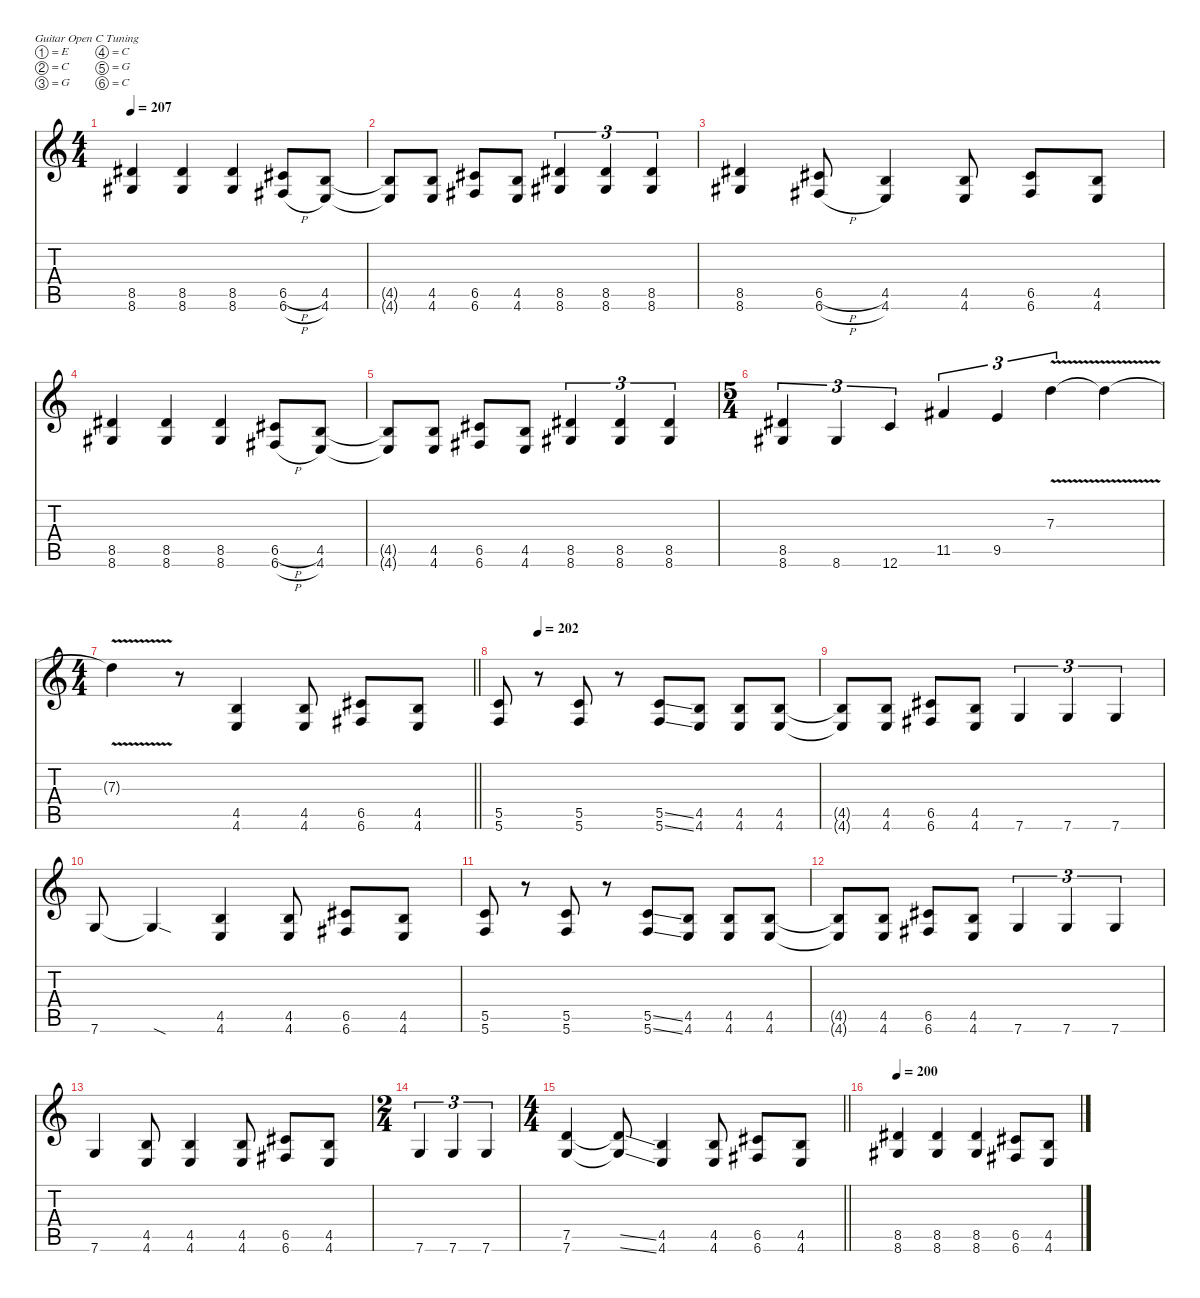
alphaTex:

\defaultSystemsLayout 4
\hideDynamics
\bracketExtendMode nobrackets
\singleTrackTrackNamePolicy hidden
\multiTrackTrackNamePolicy hidden
\firstSystemTrackNameMode fullname
\otherSystemsTrackNameOrientation horizontal
\track ("Guitar 2" "od.guit.") {defaultSystemsLayout 8 instrument overdrivenguitar}
\staff {score tabs}
\tuning (E4 C4 G3 C3 G2 C2)
\ts (4 4)
\tempo 207
\clef g2
\ks c
(8.5{acc #} 8.6{acc #}).4{dy f beam Up} (8.5{acc #} 8.6{acc #}).4{beam Up} (8.5{acc #} 8.6{acc #}).4{beam Up} (6.5{h acc #} 6.6{h acc #}).8{beam Up} (4.5 4.6).8{beam Up} |
(4.5{t} 4.6{t}).8{beam Up} (4.5 4.6).8{beam Up} (6.5{acc #} 6.6{acc #}).8{beam Up} (4.5 4.6).8{beam Up} (8.5{acc #} 8.6{acc #}).4{tu (3 2) beam Up} (8.5{acc #} 8.6{acc #}).4{tu (3 2) beam Up} (8.5{acc #} 8.6{acc #}).4{tu (3 2) beam Up} |
(8.5{acc #} 8.6{acc #}).4{beam Up} (6.5{h acc #} 6.6{h acc #}).8{beam Up} (4.5 4.6).4{beam Up} (4.5 4.6).8{beam Up} (6.5{acc #} 6.6{acc #}).8{beam Up} (4.5 4.6).8{beam Up} |
(8.5{acc #} 8.6{acc #}).4{beam Up} (8.5{acc #} 8.6{acc #}).4{beam Up} (8.5{acc #} 8.6{acc #}).4{beam Up} (6.5{h acc #} 6.6{h acc #}).8{beam Up} (4.5 4.6).8{beam Up} |
(4.5{t} 4.6{t}).8{beam Up} (4.5 4.6).8{beam Up} (6.5{acc #} 6.6{acc #}).8{beam Up} (4.5 4.6).8{beam Up} (8.5{acc #} 8.6{acc #}).4{tu (3 2) beam Up} (8.5{acc #} 8.6{acc #}).4{tu (3 2) beam Up} (8.5{acc #} 8.6{acc #}).4{tu (3 2) beam Up} |
\ts (5 4)
\beaming (8 2 2 2 4)
(8.5{acc #} 8.6{acc #}).4{tu (3 2) beam Up} 8.6{acc #}.4{tu (3 2) beam Up} 12.6.4{tu (3 2) beam Up} 11.5{acc #}.4{tu (3 2) beam Up} 9.5.4{tu (3 2) beam Up} 7.3{v}.4{tu (3 2) beam Down} 7.3{v t}.4{beam Down} |
\ts (4 4)
\beaming (8 2 2 2 2)
\barLineRight lightlight
7.3{v t}.4{beam Down} r.8{beam Down} (4.5 4.6).4{beam Up} (4.5 4.6).8{beam Up} (6.5{acc #} 6.6{acc #}).8{beam Up} (4.5 4.6).8{beam Up} |
\tempo (202 0.125)
(5.5 5.6).8{beam Up} r.8{beam Up} (5.5 5.6).8{beam Up} r.8{beam Up} (5.5{ss} 5.6{ss}).8{beam Up} (4.5 4.6).8{beam Up} (4.5 4.6).8{beam Up} (4.5 4.6).8{beam Up} |
(4.5{t} 4.6{t}).8{beam Up} (4.5 4.6).8{beam Up} (6.5{acc #} 6.6{acc #}).8{beam Up} (4.5 4.6).8{beam Up} 7.6.4{tu (3 2) beam Up} 7.6.4{tu (3 2) beam Up} 7.6.4{tu (3 2) beam Up} |
7.6.8{beam Up} 7.6{sod t}.4{beam Up} (4.5 4.6).4{beam Up} (4.5 4.6).8{beam Up} (6.5{acc #} 6.6{acc #}).8{beam Up} (4.5 4.6).8{beam Up} |
(5.5 5.6).8{beam Up} r.8{beam Up} (5.5 5.6).8{beam Up} r.8{beam Up} (5.5{ss} 5.6{ss}).8{beam Up} (4.5 4.6).8{beam Up} (4.5 4.6).8{beam Up} (4.5 4.6).8{beam Up} |
(4.5{t} 4.6{t}).8{beam Up} (4.5 4.6).8{beam Up} (6.5{acc #} 6.6{acc #}).8{beam Up} (4.5 4.6).8{beam Up} 7.6.4{tu (3 2) beam Up} 7.6.4{tu (3 2) beam Up} 7.6.4{tu (3 2) beam Up} |
7.6.4{beam Up} (4.5 4.6).8{beam Up} (4.5 4.6).4{beam Up} (4.5 4.6).8{beam Up} (6.5{acc #} 6.6{acc #}).8{beam Up} (4.5 4.6).8{beam Up} |
\ts (2 4)
\beaming (8 2 2)
7.6.4{tu (3 2) beam Up} 7.6.4{tu (3 2) beam Up} 7.6.4{tu (3 2) beam Up} |
\ts (4 4)
\beaming (8 2 2 2 2)
\barLineRight lightlight
(7.5 7.6).4{beam Up} (7.5{ss t} 7.6{ss t}).8{beam Up} (4.5 4.6).4{beam Up} (4.5 4.6).8{beam Up} (6.5{acc #} 6.6{acc #}).8{beam Up} (4.5 4.6).8{beam Up} |
\tempo 200
(8.5{acc #} 8.6{acc #}).4{beam Up} (8.5{acc #} 8.6{acc #}).4{beam Up} (8.5{acc #} 8.6{acc #}).4{beam Up} (6.5{acc #} 6.6{acc #}).8{beam Up} (4.5 4.6).8{beam Up}
